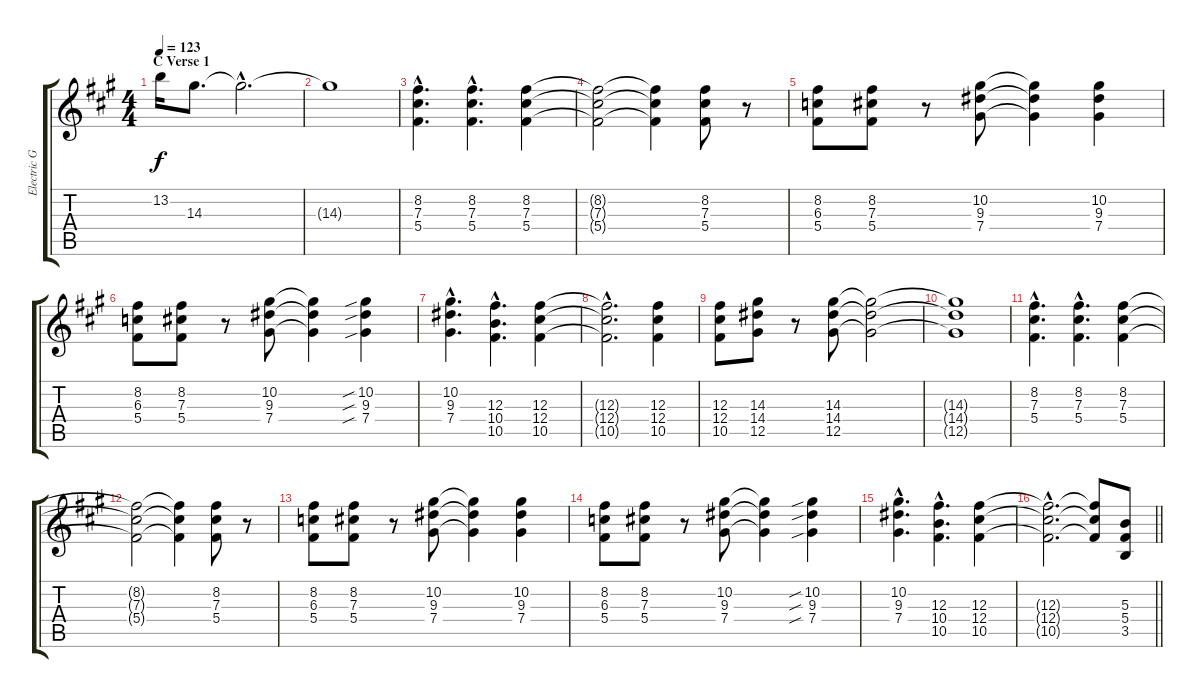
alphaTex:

\track ("Electric Guitar 1" "Electric G") {instrument overdrivenguitar}
\staff {score tabs}
\tuning (Eb4 Bb3 Gb3 Db3 Ab2 Eb2) {hide}
\ts (4 4)
\section ("" "C Verse 1")
\tempo 123
\clef g2
\ks a
13.2.16{dy f} 14.3.8{d} 14.3{hac t}.2{d volume 3} |
14.3{t}.1 |
(8.2{hac} 7.3{hac} 5.4{hac}).4{d volume 11} (8.2{hac} 7.3{hac} 5.4{hac}).4{d} (8.2 7.3 5.4).4 |
(8.2{t} 7.3{t} 5.4{t}).2 (8.2{t} 7.3{t} 5.4{t}).4 (8.2 7.3 5.4).8 r.8 |
(8.2 6.3 5.4).8 (8.2 7.3 5.4).8 r.8 (10.2 9.3 7.4).8 (10.2{t} 9.3{t} 7.4{t}).4 (10.2 9.3 7.4).4 |
(8.2 6.3 5.4).8 (8.2 7.3 5.4).8 r.8 (10.2 9.3 7.4).8 (10.2{t} 9.3{t} 7.4{t}).4 (10.2{sib} 9.3{sib} 7.4{sib}).4 |
(10.2{hac} 9.3{hac} 7.4{hac}).4{d} (12.3{hac} 10.4{hac} 10.5{hac}).4{d} (12.3 12.4 10.5).4 |
(12.3{hac t} 12.4{hac t} 10.5{hac t}).2{d} (12.3 12.4 10.5).4 |
(12.3 12.4 10.5).8 (14.3 14.4 12.5).8 r.8 (14.3 14.4 12.5).8 (14.3{t} 14.4{t} 12.5{t}).2 |
(14.3{t} 14.4{t} 12.5{t}).1 |
(8.2{hac} 7.3{hac} 5.4{hac}).4{d} (8.2{hac} 7.3{hac} 5.4{hac}).4{d} (8.2 7.3 5.4).4 |
(8.2{t} 7.3{t} 5.4{t}).2 (8.2{t} 7.3{t} 5.4{t}).4 (8.2 7.3 5.4).8 r.8 |
(8.2 6.3 5.4).8 (8.2 7.3 5.4).8 r.8 (10.2 9.3 7.4).8 (10.2{t} 9.3{t} 7.4{t}).4 (10.2 9.3 7.4).4 |
(8.2 6.3 5.4).8 (8.2 7.3 5.4).8 r.8 (10.2 9.3 7.4).8 (10.2{t} 9.3{t} 7.4{t}).4 (10.2{sib} 9.3{sib} 7.4{sib}).4 |
(10.2{hac} 9.3{hac} 7.4{hac}).4{d} (12.3{hac} 10.4{hac} 10.5{hac}).4{d} (12.3 12.4 10.5).4 |
\barLineRight lightlight
(12.3{hac t} 12.4{hac t} 10.5{hac t}).2{d} (12.3{t} 12.4{t} 10.5{t}).8 (5.3 5.4 3.5).8
